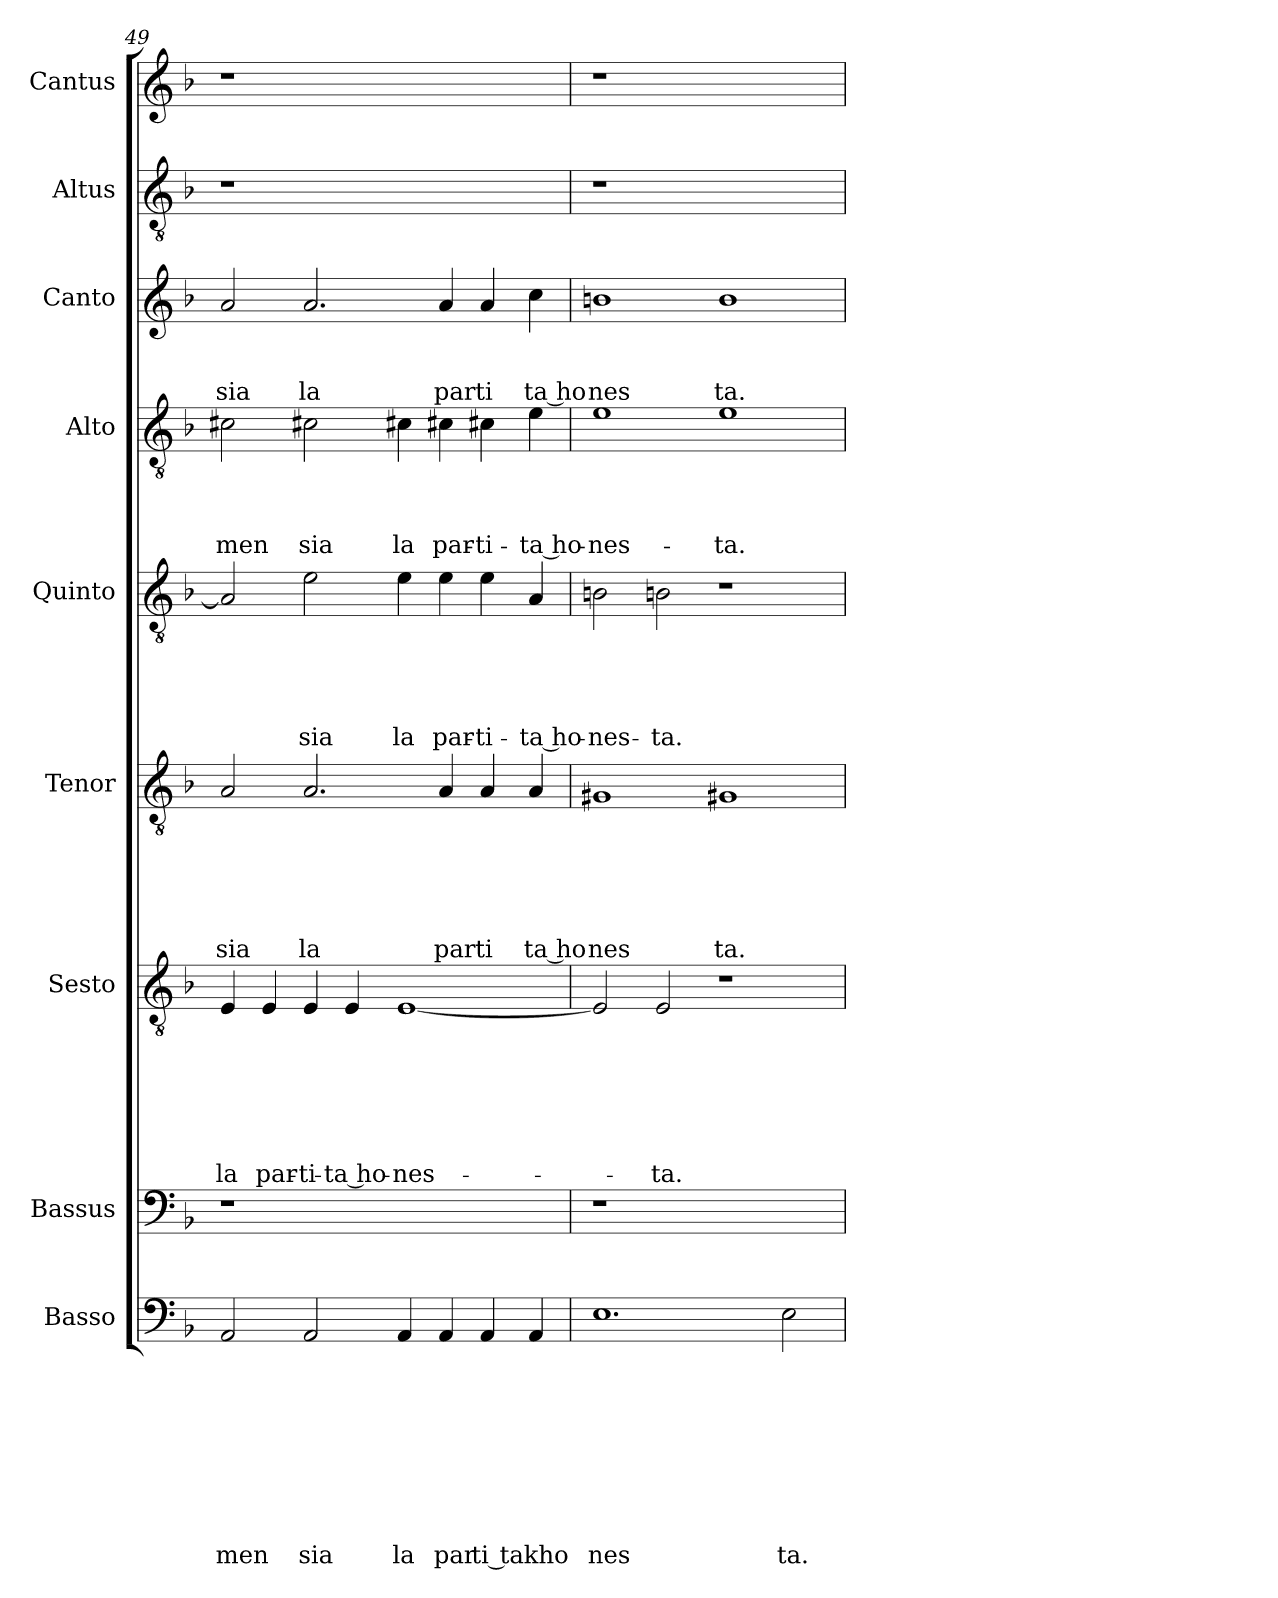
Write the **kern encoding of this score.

**kern	**text	**text	**text	**text	**text	**text	**text	**text	**text	**kern	**kern	**text	**text	**text	**text	**text	**text	**text	**kern	**text	**text	**text	**text	**text	**text	**kern	**text	**text	**text	**text	**text	**kern	**text	**text	**text	**text	**kern	**text	**text	**text	**kern	**kern
*part9	*part9	*part9	*part9	*part9	*part9	*part9	*part9	*part9	*part9	*part8	*part7	*part7	*part7	*part7	*part7	*part7	*part7	*part7	*part6	*part6	*part6	*part6	*part6	*part6	*part6	*part5	*part5	*part5	*part5	*part5	*part5	*part4	*part4	*part4	*part4	*part4	*part3	*part3	*part3	*part3	*part2	*part1
*staff9	*staff9	*staff9	*staff9	*staff9	*staff9	*staff9	*staff9	*staff9	*staff9	*staff8	*staff7	*staff7	*staff7	*staff7	*staff7	*staff7	*staff7	*staff7	*staff6	*staff6	*staff6	*staff6	*staff6	*staff6	*staff6	*staff5	*staff5	*staff5	*staff5	*staff5	*staff5	*staff4	*staff4	*staff4	*staff4	*staff4	*staff3	*staff3	*staff3	*staff3	*staff2	*staff1
*I"Basso	*	*	*	*	*	*	*	*	*	*I"Bassus	*I"Sesto	*	*	*	*	*	*	*	*I"Tenor	*	*	*	*	*	*	*I"Quinto	*	*	*	*	*	*I"Alto	*	*	*	*	*I"Canto	*	*	*	*I"Altus	*I"Cantus
*	*	*	*	*	*	*	*	*	*	*	*I'Sesto	*	*	*	*	*	*	*	*I'Tenor	*	*	*	*	*	*	*I'Quinto	*	*	*	*	*	*I'Alto	*	*	*	*	*I'Canto	*	*	*	*I'Altus	*I'Cantus
!!LO:LB:g=z
*clefF4	*	*	*	*	*	*	*	*	*	*clefF4	*clefGv2	*	*	*	*	*	*	*	*clefGv2	*	*	*	*	*	*	*clefGv2	*	*	*	*	*	*clefGv2	*	*	*	*	*clefG2	*	*	*	*clefGv2	*clefG2
*k[b-]	*	*	*	*	*	*	*	*	*	*k[b-]	*k[b-]	*	*	*	*	*	*	*	*k[b-]	*	*	*	*	*	*	*k[b-]	*	*	*	*	*	*k[b-]	*	*	*	*	*k[b-]	*	*	*	*k[b-]	*k[b-]
*F:	*	*	*	*	*	*	*	*	*	*F:	*F:	*	*	*	*	*	*	*	*F:	*	*	*	*	*	*	*F:	*	*	*	*	*	*F:	*	*	*	*	*F:	*	*	*	*F:	*F:
=49	=49	=49	=49	=49	=49	=49	=49	=49	=49	=49	=49	=49	=49	=49	=49	=49	=49	=49	=49	=49	=49	=49	=49	=49	=49	=49	=49	=49	=49	=49	=49	=49	=49	=49	=49	=49	=49	=49	=49	=49	=49	=49
!	!	!	!	!	!	!	!	!	!LO:LY:b	!	!	!	!	!	!	!	!	!LO:LY:b	!	!	!	!	!	!	!LO:LY:b	!	!	!	!	!	!	!	!	!	!	!LO:LY:b	!	!	!	!LO:LY:b	!	!
2AA/	.	.	.	.	.	.	.	.	men	1r	4E/	.	.	.	.	.	.	la	2A/	.	.	.	.	.	sia	2A/]	.	.	.	.	.	2c#X\	.	.	.	-men	2a/	.	.	sia	1r	1r
!	!	!	!	!	!	!	!	!	!	!	!	!	!	!	!	!	!	!LO:LY:b	!	!	!	!	!	!	!	!	!	!	!	!	!	!	!	!	!	!	!	!	!	!	!	!
.	.	.	.	.	.	.	.	.	.	.	4E/	.	.	.	.	.	.	par-	.	.	.	.	.	.	.	.	.	.	.	.	.	.	.	.	.	.	.	.	.	.	.	.
!	!	!	!	!	!	!	!	!	!LO:LY:b	!	!	!	!	!	!	!	!	!LO:LY:b	!	!	!	!	!	!	!LO:LY:b	!	!	!	!	!	!LO:LY:b	!	!	!	!	!LO:LY:b	!	!	!	!LO:LY:b	!	!
2AA/	.	.	.	.	.	.	.	.	sia	.	4E/	.	.	.	.	.	.	-ti-	2.A/	.	.	.	.	.	la	2e\	.	.	.	.	sia	2c#X\	.	.	.	sia	2.a/	.	.	la	.	.
!	!	!	!	!	!	!	!	!	!	!	!	!	!	!	!	!	!	!LO:LY:b:rj	!	!	!	!	!	!	!	!	!	!	!	!	!	!	!	!	!	!	!	!	!	!	!	!
.	.	.	.	.	.	.	.	.	.	.	4E/	.	.	.	.	.	.	-ta ho-	.	.	.	.	.	.	.	.	.	.	.	.	.	.	.	.	.	.	.	.	.	.	.	.
!	!	!	!	!	!	!	!	!	!LO:LY:b	!	!	!	!	!	!	!	!	!LO:LY:b	!	!	!	!	!	!	!	!	!	!	!	!	!LO:LY:b	!	!	!	!	!LO:LY:b	!	!	!	!	!	!
4AA/	.	.	.	.	.	.	.	.	la	1ryy	[<1E	.	.	.	.	.	.	-nes-	.	.	.	.	.	.	.	4e\	.	.	.	.	la	4c#X\	.	.	.	la	.	.	.	.	1ryy	1ryy
!	!	!	!	!	!	!	!	!	!LO:LY:b	!	!	!	!	!	!	!	!	!	!	!	!	!	!	!	!LO:LY:b	!	!	!	!	!	!LO:LY:b	!	!	!	!	!LO:LY:b	!	!	!	!LO:LY:b	!	!
4AA/	.	.	.	.	.	.	.	.	par	.	.	.	.	.	.	.	.	.	4A/	.	.	.	.	.	par	4e\	.	.	.	.	par-	4c#X\	.	.	.	par-	4a/	.	.	par	.	.
!	!	!	!	!	!	!	!	!	!LO:LY:b	!	!	!	!	!	!	!	!	!	!	!	!	!	!	!	!LO:LY:b	!	!	!	!	!	!LO:LY:b	!	!	!	!	!LO:LY:b	!	!	!	!LO:LY:b	!	!
4AA/	.	.	.	.	.	.	.	.	ti ta	.	.	.	.	.	.	.	.	.	4A/	.	.	.	.	.	ti	4e\	.	.	.	.	-ti-	4c#X\	.	.	.	-ti-	4a/	.	.	ti	.	.
!	!	!	!	!	!	!	!	!	!LO:LY:b	!	!	!	!	!	!	!	!	!	!	!	!	!	!	!	!LO:LY:b:rj	!	!	!	!	!	!LO:LY:b:rj	!	!	!	!	!LO:LY:b:rj	!	!	!	!LO:LY:b:rj	!	!
4AA/	.	.	.	.	.	.	.	.	kho	.	.	.	.	.	.	.	.	.	4A/	.	.	.	.	.	ta ho	4A/	.	.	.	.	-ta ho-	4e\	.	.	.	-ta ho-	4cc\	.	.	ta ho	.	.
=50	=50	=50	=50	=50	=50	=50	=50	=50	=50	=50	=50	=50	=50	=50	=50	=50	=50	=50	=50	=50	=50	=50	=50	=50	=50	=50	=50	=50	=50	=50	=50	=50	=50	=50	=50	=50	=50	=50	=50	=50	=50	=50
!	!	!	!	!	!	!	!	!	!LO:LY:b	!	!	!	!	!	!	!	!	!	!	!	!	!	!	!	!LO:LY:b	!	!	!	!	!	!LO:LY:b	!	!	!	!	!LO:LY:b	!	!	!	!LO:LY:b	!	!
1.E	.	.	.	.	.	.	.	.	nes	1r	2E/]	.	.	.	.	.	.	.	1G#X	.	.	.	.	.	nes	2Bn\	.	.	.	.	-nes-	1e	.	.	.	-nes-	1bn	.	.	nes	1r	1r
!	!	!	!	!	!	!	!	!	!	!	!	!	!	!	!	!	!	!LO:LY:b	!	!	!	!	!	!	!	!	!	!	!	!	!LO:LY:b	!	!	!	!	!	!	!	!	!	!	!
.	.	.	.	.	.	.	.	.	.	.	2E/	.	.	.	.	.	.	-ta.	.	.	.	.	.	.	.	2Bn\	.	.	.	.	-ta.	.	.	.	.	.	.	.	.	.	.	.
!	!	!	!	!	!	!	!	!	!	!	!	!	!	!	!	!	!	!	!	!	!	!	!	!	!LO:LY:b	!	!	!	!	!	!	!	!	!	!	!LO:LY:b	!	!	!	!LO:LY:b	!	!
.	.	.	.	.	.	.	.	.	.	1ryy	1r	.	.	.	.	.	.	.	1G#X	.	.	.	.	.	ta.	1r	.	.	.	.	.	1e	.	.	.	-ta.	1b	.	.	ta.	1ryy	1ryy
!	!	!	!	!	!	!	!	!	!LO:LY:b	!	!	!	!	!	!	!	!	!	!	!	!	!	!	!	!	!	!	!	!	!	!	!	!	!	!	!	!	!	!	!	!	!
2E\	.	.	.	.	.	.	.	.	ta.	.	.	.	.	.	.	.	.	.	.	.	.	.	.	.	.	.	.	.	.	.	.	.	.	.	.	.	.	.	.	.	.	.
=	=	=	=	=	=	=	=	=	=	=	=	=	=	=	=	=	=	=	=	=	=	=	=	=	=	=	=	=	=	=	=	=	=	=	=	=	=	=	=	=	=	=
*-	*-	*-	*-	*-	*-	*-	*-	*-	*-	*-	*-	*-	*-	*-	*-	*-	*-	*-	*-	*-	*-	*-	*-	*-	*-	*-	*-	*-	*-	*-	*-	*-	*-	*-	*-	*-	*-	*-	*-	*-	*-	*-
